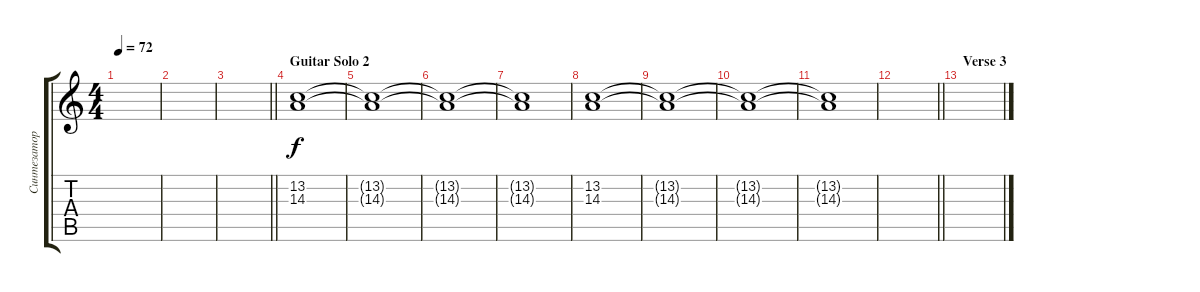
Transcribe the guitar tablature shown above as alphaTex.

\track ("Синтезатор" "Синтезатор") {instrument stringensemble1}
\staff {score tabs}
\tuning (E4 B3 G3 D3 A2 E2) {hide}
\ts (4 4)
\tempo 72
\clef g2
\ks c
|
|
\barLineRight lightlight
|
\section ("" "Guitar Solo 2")
(13.2 14.3).1 |
(13.2{t} 14.3{t}).1 |
(13.2{t} 14.3{t}).1 |
(13.2{t} 14.3{t}).1 |
(13.2 14.3).1 |
(13.2{t} 14.3{t}).1 |
(13.2{t} 14.3{t}).1 |
(13.2{t} 14.3{t}).1 |
\barLineRight lightlight
|
\section ("" "Verse 3")
